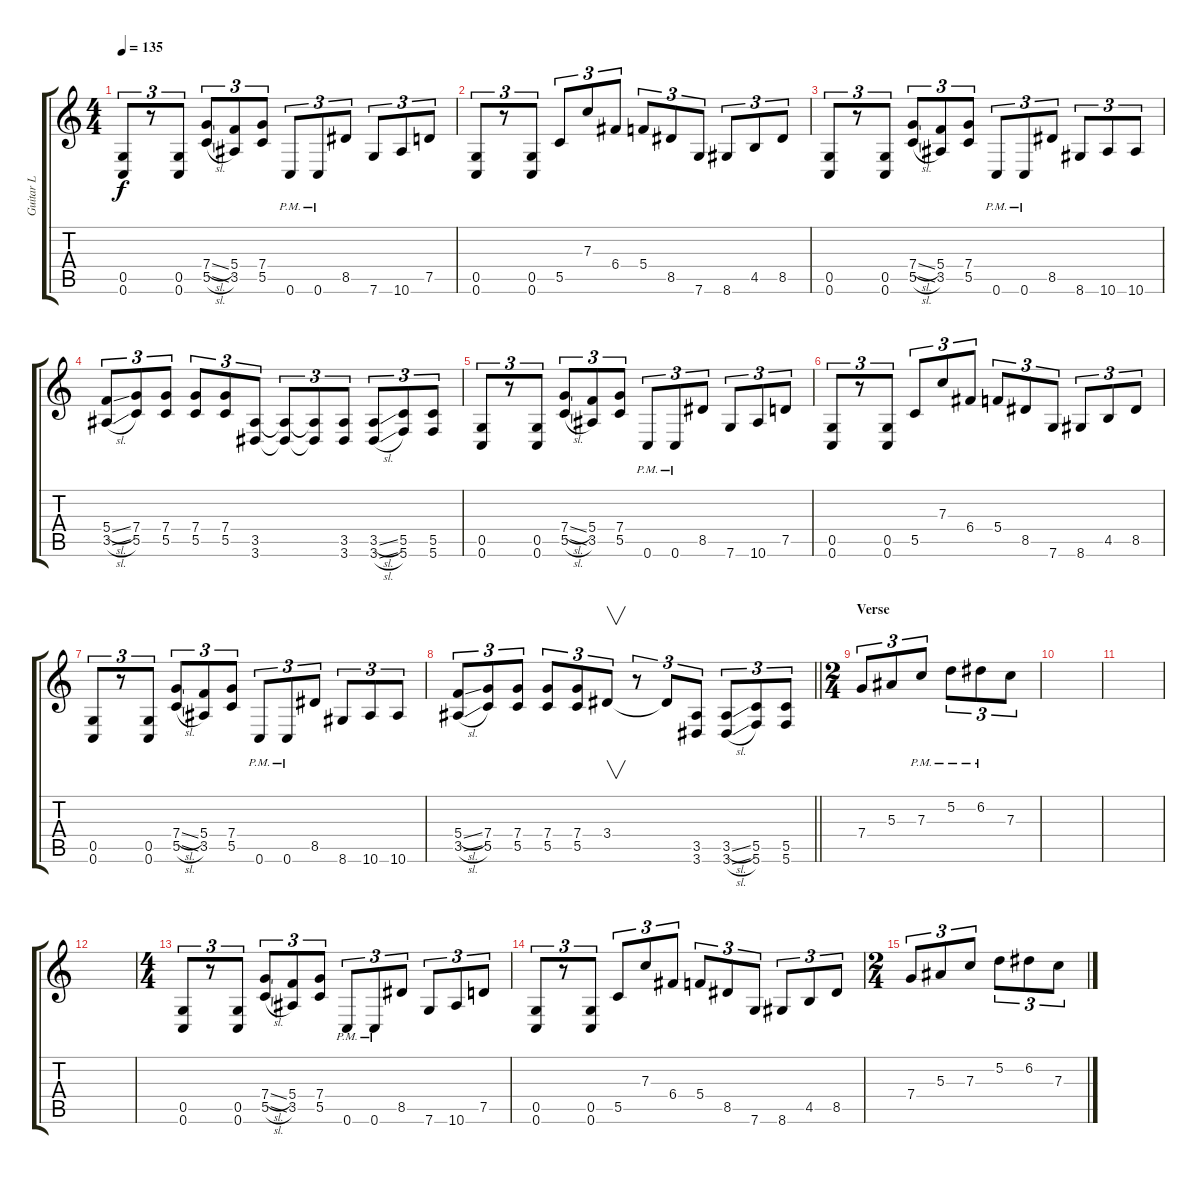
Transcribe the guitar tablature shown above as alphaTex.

\track ("Guitar L" "Guitar L") {instrument distortionguitar}
\staff {score tabs}
\tuning (D4 A3 F3 C3 G2 C2) {hide}
\ts (4 4)
\tempo 135
\clef g2
\ks c
(0.5 0.6).8{tu (3 2) dy f} r.8{tu (3 2)} (0.5 0.6).8{tu (3 2)} (7.4{sl} 5.5{sl}).8{tu (3 2)} (5.4 3.5).8{tu (3 2)} (7.4 5.5).8{tu (3 2)} 0.6{pm}.8{tu (3 2)} 0.6{pm}.8{tu (3 2)} 8.5.8{tu (3 2)} 7.6.8{tu (3 2)} 10.6.8{tu (3 2)} 7.5.8{tu (3 2)} |
(0.5 0.6).8{tu (3 2)} r.8{tu (3 2)} (0.5 0.6).8{tu (3 2)} 5.5.8{tu (3 2)} 7.3.8{tu (3 2)} 6.4.8{tu (3 2)} 5.4.8{tu (3 2)} 8.5.8{tu (3 2)} 7.6.8{tu (3 2)} 8.6.8{tu (3 2)} 4.5.8{tu (3 2)} 8.5.8{tu (3 2)} |
(0.5 0.6).8{tu (3 2)} r.8{tu (3 2)} (0.5 0.6).8{tu (3 2)} (7.4{sl} 5.5{sl}).8{tu (3 2)} (5.4 3.5).8{tu (3 2)} (7.4 5.5).8{tu (3 2)} 0.6{pm}.8{tu (3 2)} 0.6{pm}.8{tu (3 2)} 8.5.8{tu (3 2)} 8.6.8{tu (3 2)} 10.6.8{tu (3 2)} 10.6.8{tu (3 2)} |
(5.4{sl} 3.5{sl}).8{tu (3 2)} (7.4 5.5).8{tu (3 2)} (7.4 5.5).8{tu (3 2)} (7.4 5.5).8{tu (3 2)} (7.4 5.5).8{tu (3 2)} (3.5 3.6).8{tu (3 2)} (3.5{t} 3.6{t}).8{tu (3 2)} (3.5{t} 3.6{t}).8{tu (3 2)} (3.5 3.6).8{tu (3 2)} (3.5{sl} 3.6{sl}).8{tu (3 2)} (5.5 5.6).8{tu (3 2)} (5.5 5.6).8{tu (3 2)} |
(0.5 0.6).8{tu (3 2)} r.8{tu (3 2)} (0.5 0.6).8{tu (3 2)} (7.4{sl} 5.5{sl}).8{tu (3 2)} (5.4 3.5).8{tu (3 2)} (7.4 5.5).8{tu (3 2)} 0.6{pm}.8{tu (3 2)} 0.6{pm}.8{tu (3 2)} 8.5.8{tu (3 2)} 7.6.8{tu (3 2)} 10.6.8{tu (3 2)} 7.5.8{tu (3 2)} |
(0.5 0.6).8{tu (3 2)} r.8{tu (3 2)} (0.5 0.6).8{tu (3 2)} 5.5.8{tu (3 2)} 7.3.8{tu (3 2)} 6.4.8{tu (3 2)} 5.4.8{tu (3 2)} 8.5.8{tu (3 2)} 7.6.8{tu (3 2)} 8.6.8{tu (3 2)} 4.5.8{tu (3 2)} 8.5.8{tu (3 2)} |
(0.5 0.6).8{tu (3 2)} r.8{tu (3 2)} (0.5 0.6).8{tu (3 2)} (7.4{sl} 5.5{sl}).8{tu (3 2)} (5.4 3.5).8{tu (3 2)} (7.4 5.5).8{tu (3 2)} 0.6{pm}.8{tu (3 2)} 0.6{pm}.8{tu (3 2)} 8.5.8{tu (3 2)} 8.6.8{tu (3 2)} 10.6.8{tu (3 2)} 10.6.8{tu (3 2)} |
\barLineRight lightlight
(5.4{sl} 3.5{sl}).8{tu (3 2)} (7.4 5.5).8{tu (3 2)} (7.4 5.5).8{tu (3 2)} (7.4 5.5).8{tu (3 2)} (7.4 5.5).8{tu (3 2)} 3.4.8{v tu (3 2) instrument guitarharmonics} r.8{tu (3 2)} 3.4{t}.8{tu (3 2)} (3.5 3.6).8{tu (3 2) instrument distortionguitar} (3.5{sl} 3.6{sl}).8{tu (3 2)} (5.5 5.6).8{tu (3 2)} (5.5 5.6).8{tu (3 2)} |
\ts (2 4)
\section ("" "Verse")
7.4.8{tu (3 2)} 5.3.8{tu (3 2)} 7.3{pm}.8{tu (3 2)} 5.2{pm}.8{tu (3 2)} 6.2{pm}.8{tu (3 2)} 7.3.8{tu (3 2)} |
|
|
|
\ts (4 4)
(0.5 0.6).8{tu (3 2)} r.8{tu (3 2)} (0.5 0.6).8{tu (3 2)} (7.4{sl} 5.5{sl}).8{tu (3 2)} (5.4 3.5).8{tu (3 2)} (7.4 5.5).8{tu (3 2)} 0.6{pm}.8{tu (3 2)} 0.6{pm}.8{tu (3 2)} 8.5.8{tu (3 2)} 7.6.8{tu (3 2)} 10.6.8{tu (3 2)} 7.5.8{tu (3 2)} |
(0.5 0.6).8{tu (3 2)} r.8{tu (3 2)} (0.5 0.6).8{tu (3 2)} 5.5.8{tu (3 2)} 7.3.8{tu (3 2)} 6.4.8{tu (3 2)} 5.4.8{tu (3 2)} 8.5.8{tu (3 2)} 7.6.8{tu (3 2)} 8.6.8{tu (3 2)} 4.5.8{tu (3 2)} 8.5.8{tu (3 2)} |
\ts (2 4)
7.4.8{tu (3 2)} 5.3.8{tu (3 2)} 7.3.8{tu (3 2)} 5.2.8{tu (3 2)} 6.2.8{tu (3 2)} 7.3.8{tu (3 2)}
